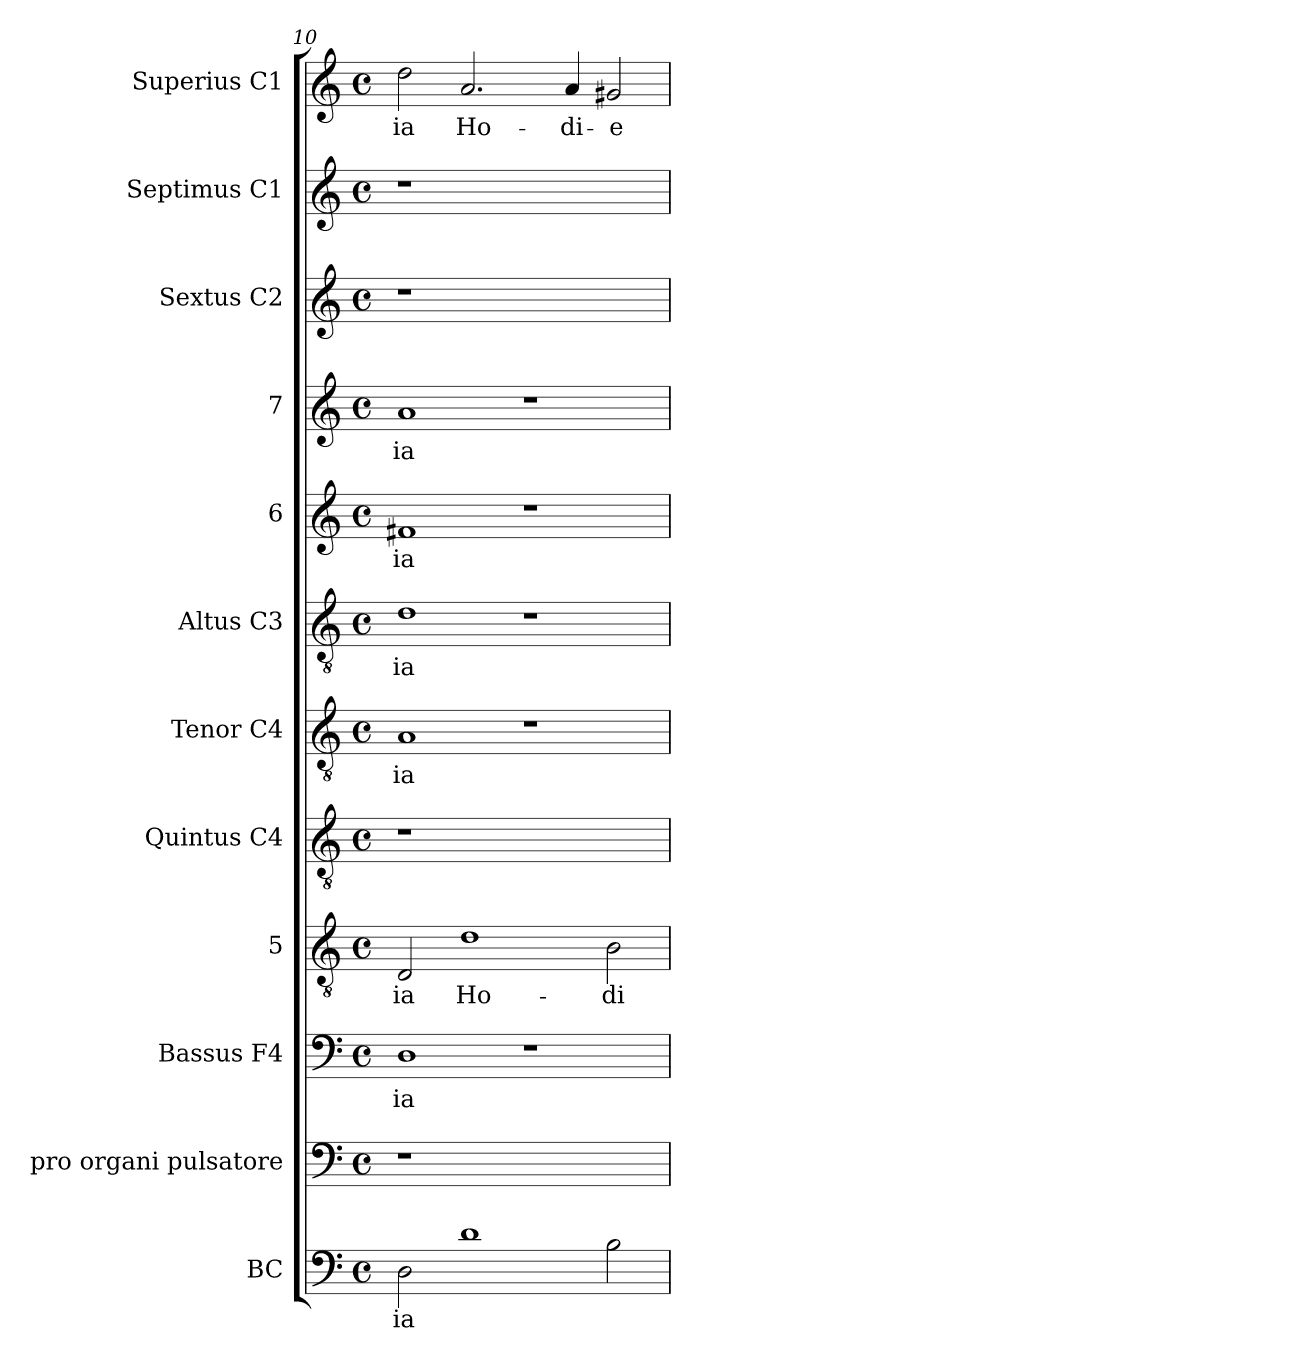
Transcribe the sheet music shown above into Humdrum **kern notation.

**kern	**text	**kern	**kern	**text	**kern	**text	**kern	**kern	**text	**kern	**text	**kern	**text	**kern	**text	**kern	**kern	**kern	**text
*part12	*part12	*part11	*part10	*part10	*part9	*part9	*part8	*part7	*part7	*part6	*part6	*part5	*part5	*part4	*part4	*part3	*part2	*part1	*part1
*staff12	*staff12	*staff11	*staff10	*staff10	*staff9	*staff9	*staff8	*staff7	*staff7	*staff6	*staff6	*staff5	*staff5	*staff4	*staff4	*staff3	*staff2	*staff1	*staff1
*I"BC	*	*I"pro organi  pulsatore	*I"Bassus  F4	*	*I"5	*	*I"Quintus  C4	*I"Tenor  C4	*	*I"Altus  C3	*	*I"6	*	*I"7	*	*I"Sextus  C2	*I"Septimus  C1	*I"Superius  C1	*
*I'BC	*	*	*I'B	*	*	*	*	*I'T	*	*I'A	*	*	*	*	*	*I'S	*	*I'S	*
*clefF4	*	*clefF4	*clefF4	*	*clefGv2	*	*clefGv2	*clefGv2	*	*clefGv2	*	*clefG2	*	*clefG2	*	*clefG2	*clefG2	*clefG2	*
*k[]	*	*k[]	*k[]	*	*k[]	*	*k[]	*k[]	*	*k[]	*	*k[]	*	*k[]	*	*k[]	*k[]	*k[]	*
*C:	*	*C:	*C:	*	*C:	*	*C:	*C:	*	*C:	*	*C:	*	*C:	*	*C:	*C:	*C:	*
*M4/4	*	*M4/4	*M4/4	*	*M4/4	*	*M4/4	*M4/4	*	*M4/4	*	*M4/4	*	*M4/4	*	*M4/4	*M4/4	*M4/4	*
*met(c)	*	*met(c)	*met(c)	*	*met(c)	*	*met(c)	*met(c)	*	*met(c)	*	*met(c)	*	*met(c)	*	*met(c)	*met(c)	*met(c)	*
=10	=10	=10	=10	=10	=10	=10	=10	=10	=10	=10	=10	=10	=10	=10	=10	=10	=10	=10	=10
!	!LO:LY:a:cj	!	!	!LO:LY:b:cj	!	!LO:LY:b:cj	!	!	!LO:LY:b:cj	!	!LO:LY:b:cj	!	!LO:LY:b:cj	!	!LO:LY:b:cj	!	!	!	!LO:LY:b:cj
2D\	-ia	1r	1D	-ia	2D/	-ia	1r	1A	-ia	1d	-ia	1f#X	-ia	1a	-ia	1r	1r	2dd\	-ia
!	!LO:LY:a:cj	!	!	!	!	!LO:LY:b:cj	!	!	!	!	!	!	!	!	!	!	!	!	!LO:LY:b:cj
1d	.	.	.	.	1d	Ho-	.	.	.	.	.	.	.	.	.	.	.	2.a/	Ho-
.	.	1ryy	1r	.	.	.	1ryy	1r	.	1r	.	1r	.	1r	.	1ryy	1ryy	.	.
!	!	!	!	!	!	!	!	!	!	!	!	!	!	!	!	!	!	!	!LO:LY:b:cj
.	.	.	.	.	.	.	.	.	.	.	.	.	.	.	.	.	.	4a/	-di-
!	!LO:LY:a:cj	!	!	!	!	!LO:LY:b:cj	!	!	!	!	!	!	!	!	!	!	!	!	!LO:LY:b:cj
2B\	.	.	.	.	2B\	-di-	.	.	.	.	.	.	.	.	.	.	.	2g#X/	-e
=	=	=	=	=	=	=	=	=	=	=	=	=	=	=	=	=	=	=	=
*-	*-	*-	*-	*-	*-	*-	*-	*-	*-	*-	*-	*-	*-	*-	*-	*-	*-	*-	*-
